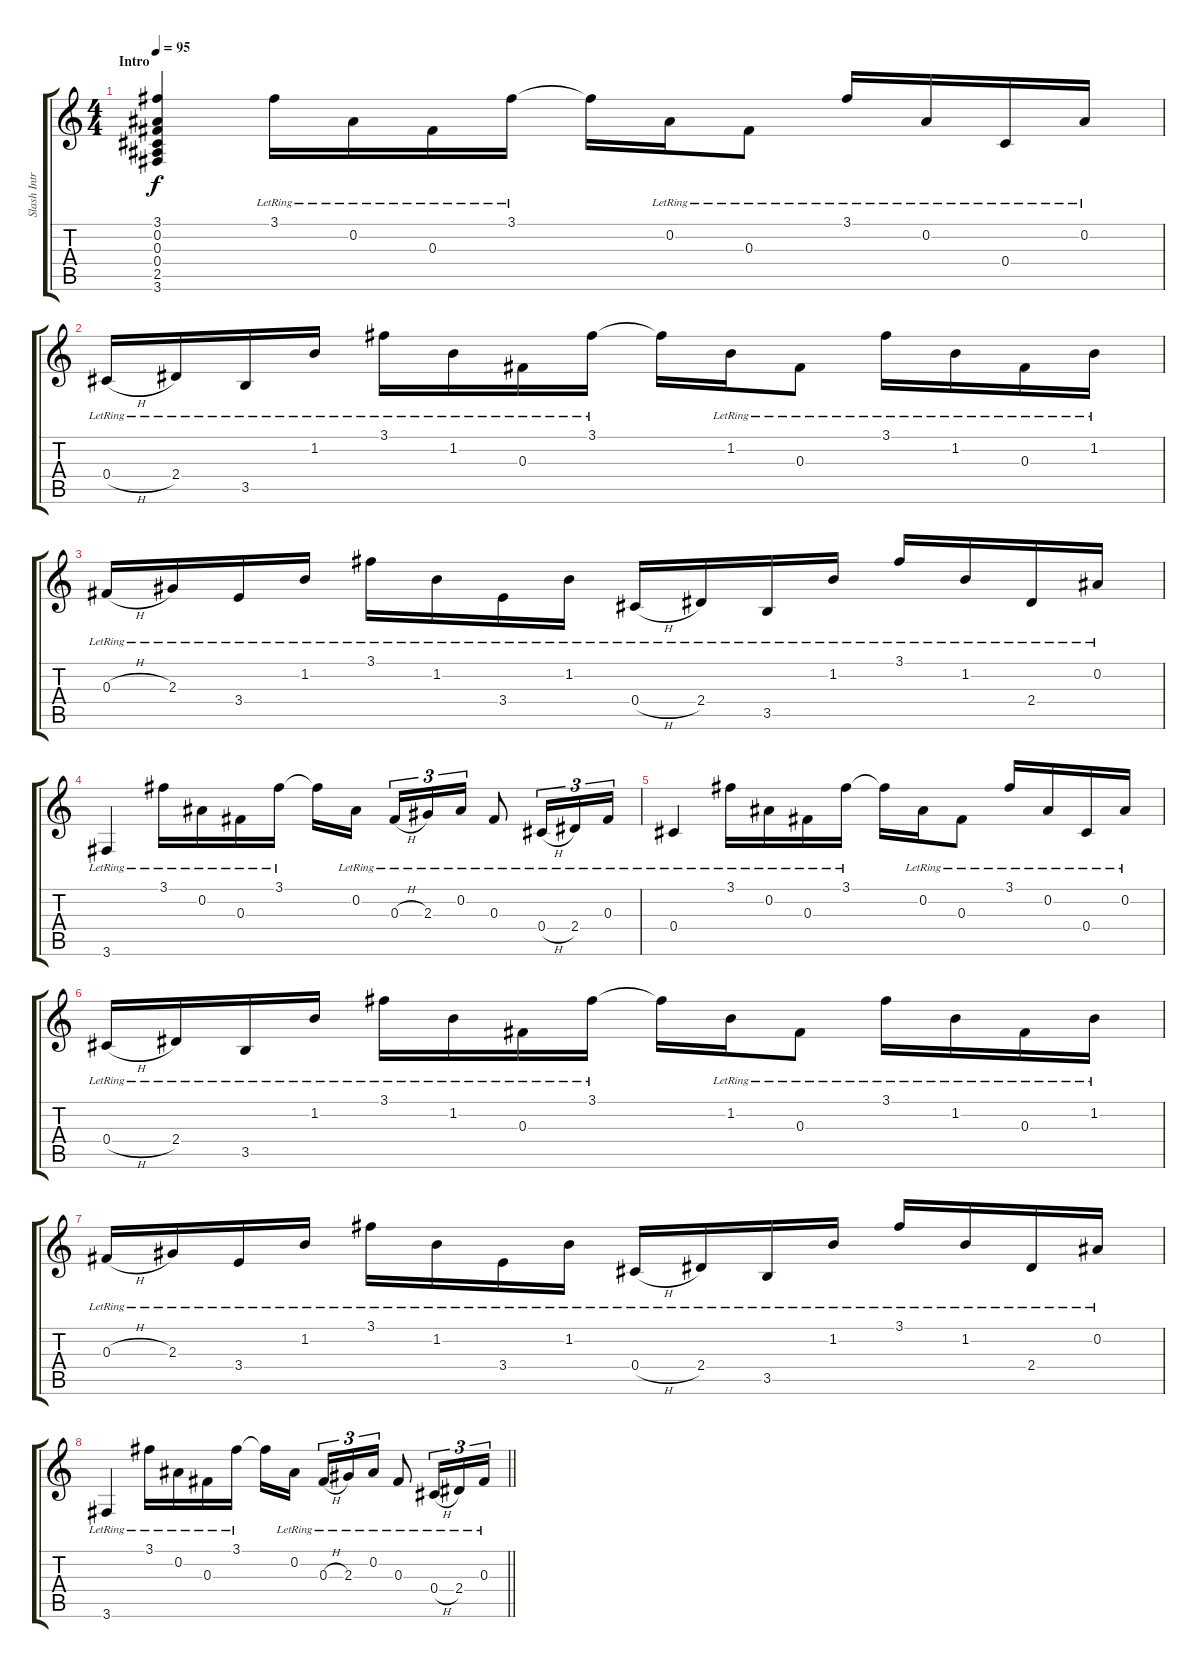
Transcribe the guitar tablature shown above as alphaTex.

\track ("Slash Intro" "Slash Intr") {instrument electricguitarclean}
\staff {score tabs}
\tuning (Eb4 Bb3 Gb3 Db3 Ab2 Eb2) {hide}
\ts (4 4)
\section ("" "Intro")
\tempo 95
\clef g2
\ks c
(3.1 0.2 0.3 0.4 2.5 3.6).4{dy f instrument electricguitarclean} 3.1{lr}.16 0.2{lr}.16 0.3{lr}.16 3.1{lr}.16 3.1{t}.16 0.2{lr}.16 0.3{lr}.8 3.1{lr}.16 0.2{lr}.16 0.4{lr}.16 0.2{lr}.16 |
0.4{h lr}.16 2.4{lr}.16 3.5{lr}.16 1.2{lr}.16 3.1{lr}.16 1.2{lr}.16 0.3{lr}.16 3.1{lr}.16 3.1{t}.16 1.2{lr}.16 0.3{lr}.8 3.1{lr}.16 1.2{lr}.16 0.3{lr}.16 1.2{lr}.16 |
0.3{h lr}.16 2.3{lr}.16 3.4{lr}.16 1.2{lr}.16 3.1{lr}.16 1.2{lr}.16 3.4{lr}.16 1.2{lr}.16 0.4{h lr}.16 2.4{lr}.16 3.5{lr}.16 1.2{lr}.16 3.1{lr}.16 1.2{lr}.16 2.4{lr}.16 0.2{lr}.16 |
3.6{lr}.4 3.1{lr}.16 0.2{lr}.16 0.3{lr}.16 3.1{lr}.16 3.1{t}.16 0.2{lr}.16{beam splitsecondary} 0.3{h lr}.16{tu (3 2)} 2.3{lr}.16{tu (3 2)} 0.2{lr}.16{tu (3 2)} 0.3{lr}.8 0.4{h lr}.16{tu (3 2)} 2.4{lr}.16{tu (3 2)} 0.3{lr}.16{tu (3 2)} |
0.4{lr}.4 3.1{lr}.16 0.2{lr}.16 0.3{lr}.16 3.1{lr}.16 3.1{t}.16 0.2{lr}.16 0.3{lr}.8 3.1{lr}.16 0.2{lr}.16 0.4{lr}.16 0.2{lr}.16 |
0.4{h lr}.16 2.4{lr}.16 3.5{lr}.16 1.2{lr}.16 3.1{lr}.16 1.2{lr}.16 0.3{lr}.16 3.1{lr}.16 3.1{t}.16 1.2{lr}.16 0.3{lr}.8 3.1{lr}.16 1.2{lr}.16 0.3{lr}.16 1.2{lr}.16 |
0.3{h lr}.16 2.3{lr}.16 3.4{lr}.16 1.2{lr}.16 3.1{lr}.16 1.2{lr}.16 3.4{lr}.16 1.2{lr}.16 0.4{h lr}.16 2.4{lr}.16 3.5{lr}.16 1.2{lr}.16 3.1{lr}.16 1.2{lr}.16 2.4{lr}.16 0.2{lr}.16 |
\barLineRight lightlight
3.6{lr}.4 3.1{lr}.16 0.2{lr}.16 0.3{lr}.16 3.1{lr}.16 3.1{t}.16 0.2{lr}.16{beam splitsecondary} 0.3{h lr}.16{tu (3 2)} 2.3{lr}.16{tu (3 2)} 0.2{lr}.16{tu (3 2)} 0.3{lr}.8 0.4{h lr}.16{tu (3 2)} 2.4{lr}.16{tu (3 2)} 0.3{lr}.16{tu (3 2)}
